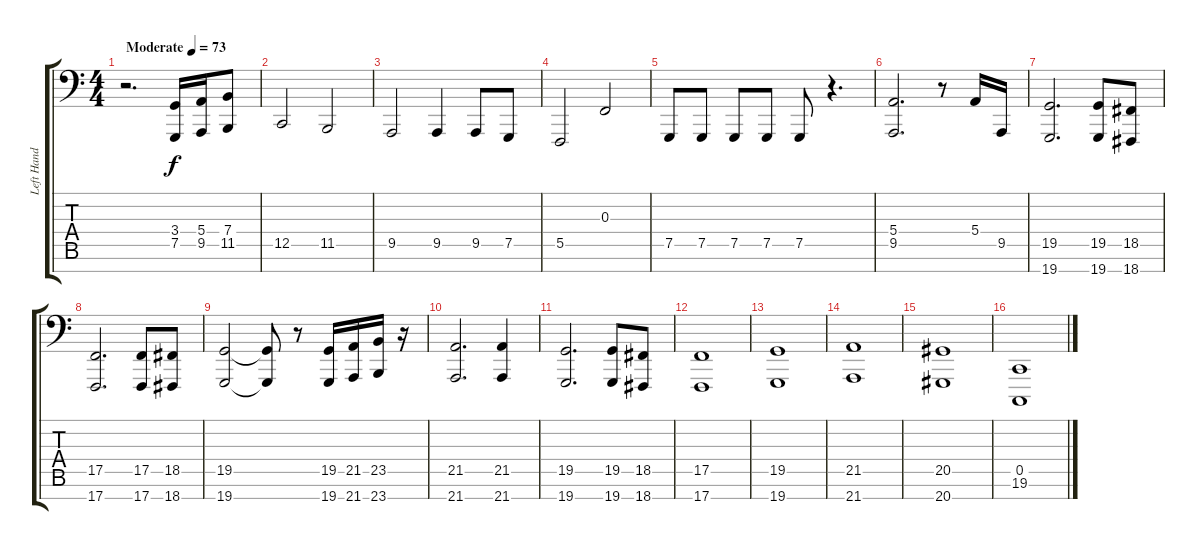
\track ("Left Hand" "Left Hand") {instrument acousticgrandpiano}
\staff {score tabs}
\tuning (C4 D3 F2 E2 C1 F0 C0) {hide}
\ts (4 4)
\tempo (73 "Moderate")
\clef f4
\ks c
r.2{d dy f instrument acousticgrandpiano} (3.4 7.5).16 (5.4 9.5).16 (7.4 11.5).8 |
12.5.2 11.5.2 |
9.5.2 9.5.4 9.5.8 7.5.8 |
5.5.2 0.3.2 |
7.5.8 7.5.8 7.5.8 7.5.8 7.5.8 r.4{d} |
(5.4 9.5).2{d} r.8 5.4.16 9.5.16 |
(19.5 19.7).2{d} (19.5 19.7).8 (18.5 18.7).8 |
(17.5 17.7).2{d} (17.5 17.7).8 (18.5 18.7).8 |
(19.5 19.7).2 (19.5{t} 19.7{t}).8 r.8 (19.5 19.7).16 (21.5 21.7).16 (23.5 23.7).16 r.16 |
(21.5 21.7).2{d} (21.5 21.7).4 |
(19.5 19.7).2{d} (19.5 19.7).8 (18.5 18.7).8 |
(17.5 17.7).1 |
(19.5 19.7).1 |
(21.5 21.7).1 |
(20.5 20.7).1 |
(0.5 19.6).1
